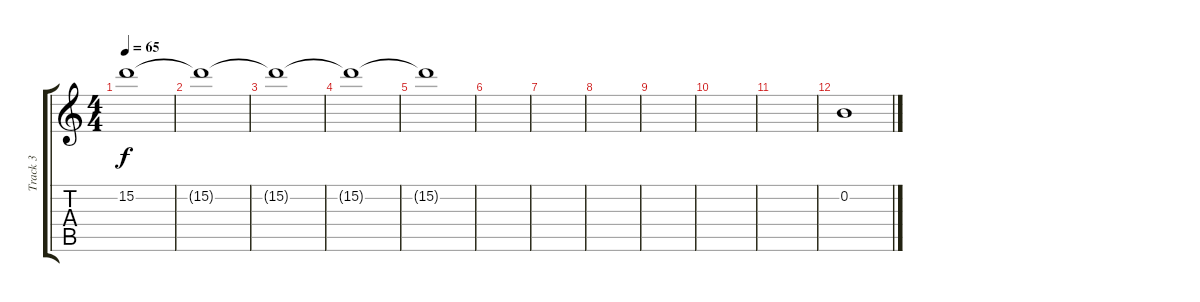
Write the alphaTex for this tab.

\track ("Track 3" "Track 3") {instrument overdrivenguitar}
\staff {score tabs}
\tuning (E4 B3 G3 D3 A2 E2) {hide}
\ts (4 4)
\tempo 65
\clef g2
\ks c
15.2{t}.1{dy f volume 6} |
15.2{t}.1 |
15.2{t}.1 |
15.2{t}.1 |
15.2{t}.1 |
|
|
|
|
|
|
0.2.1
